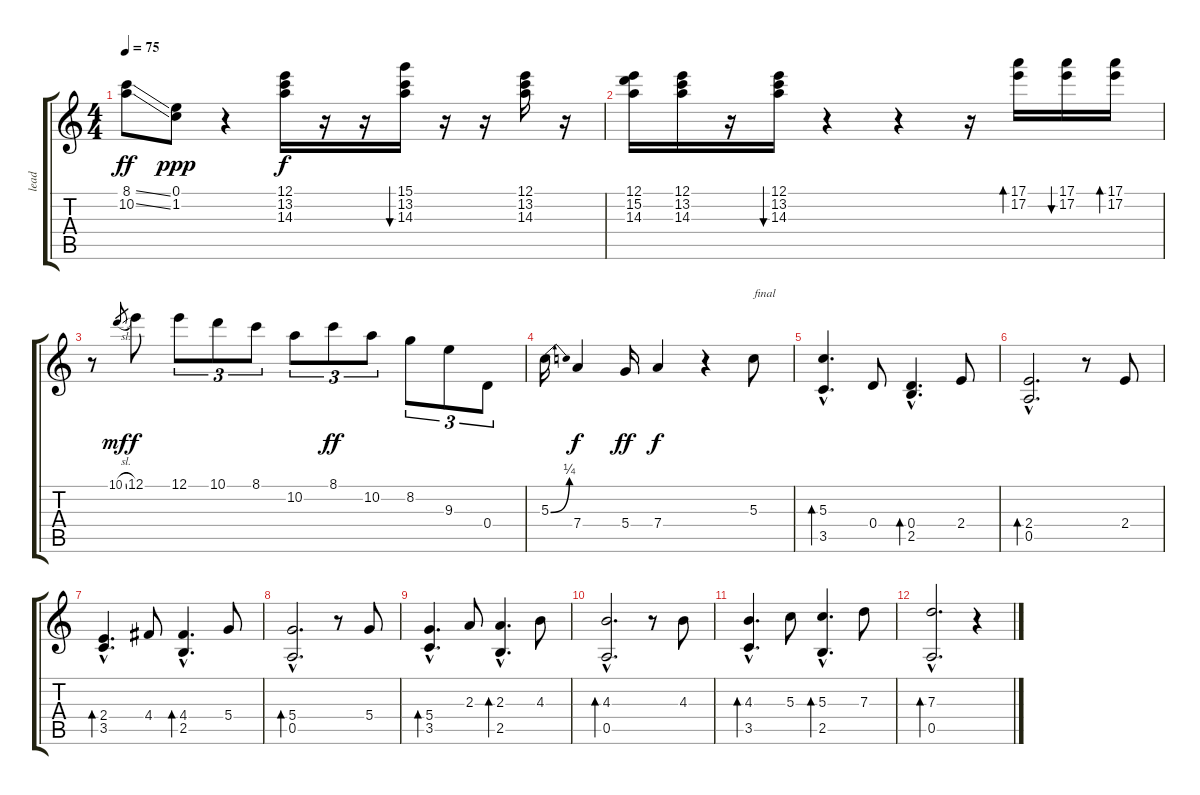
\track ("lead" "lead") {instrument acousticguitarnylon}
\staff {score tabs}
\tuning (E4 B3 G3 D3 A2 E2) {hide}
\ts (4 4)
\tempo 75
\clef g2
\ks c
(8.1{ss} 10.2{ss}).8{dy ff} (0.1 1.2).8{dy ppp} r.4 (12.1 13.2 14.3).16{dy f} r.16 r.16 (15.1 13.2 14.3).16{bu 60} r.16 r.16 (12.1 13.2 14.3).16 r.16 |
(12.1 15.2 14.3).16 (12.1 13.2 14.3).16 r.16 (12.1 13.2 14.3).16{bu 60} r.4 r.4 r.16 (17.1 17.2).16{bd 30} (17.1 17.2).16{bu 30} (17.1 17.2).16{bd 30} |
r.8 10.1{sl}.8{gr dy mf} 12.1.8{dy f} 12.1.8{tu (3 2)} 10.1.8{tu (3 2)} 8.1.8{tu (3 2)} 10.2.8{tu (3 2)} 8.1.8{tu (3 2) dy ff} 10.2.8{tu (3 2)} 8.2.8{tu (3 2)} 9.3.8{tu (3 2)} 0.4.8{tu (3 2)} |
5.3{be (bend 0 0 60 1)}.16 7.4.4{dy f} 5.4.16{dy ff} 7.4.4{dy f} r.4 5.3.8{txt "final"} |
(5.3{hac} 3.5{hac}).4{d bd 120} 0.4.8 (0.4{hac} 2.5{hac}).4{d bd 120} 2.4.8 |
(2.4{hac} 0.5{hac}).2{d bd 120} r.8 2.4.8 |
(2.4{hac} 3.5{hac}).4{d bd 120} 4.4.8 (4.4{hac} 2.5{hac}).4{d bd 120} 5.4.8 |
(5.4{hac} 0.5{hac}).2{d bd 120} r.8 5.4.8 |
(5.4{hac} 3.5{hac}).4{d bd 120} 2.3.8 (2.3{hac} 2.5{hac}).4{d bd 120} 4.3.8 |
(4.3{hac} 0.5{hac}).2{d bd 120} r.8 4.3.8 |
(4.3{hac} 3.5{hac}).4{d bd 120} 5.3.8 (5.3{hac} 2.5{hac}).4{d bd 120} 7.3.8 |
(7.3{hac} 0.5{hac}).2{d bd 120} r.4
